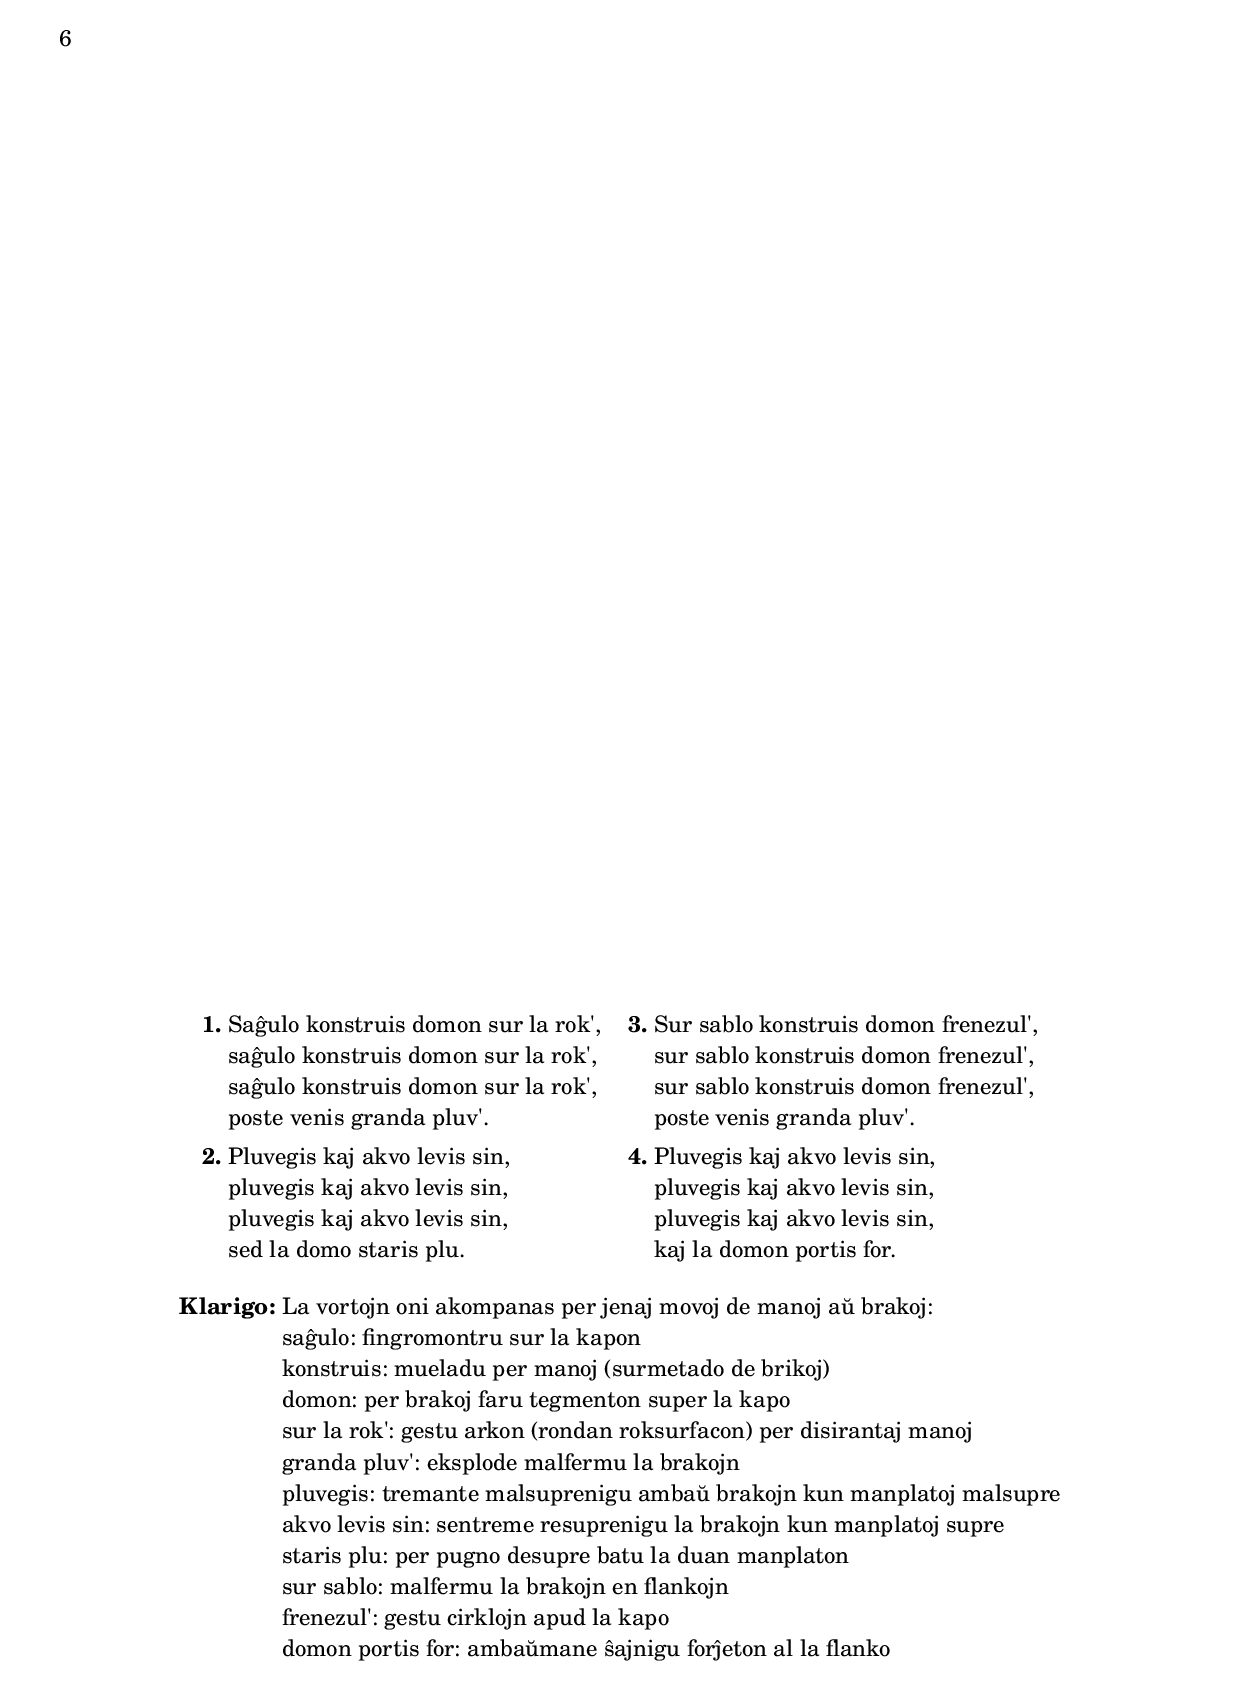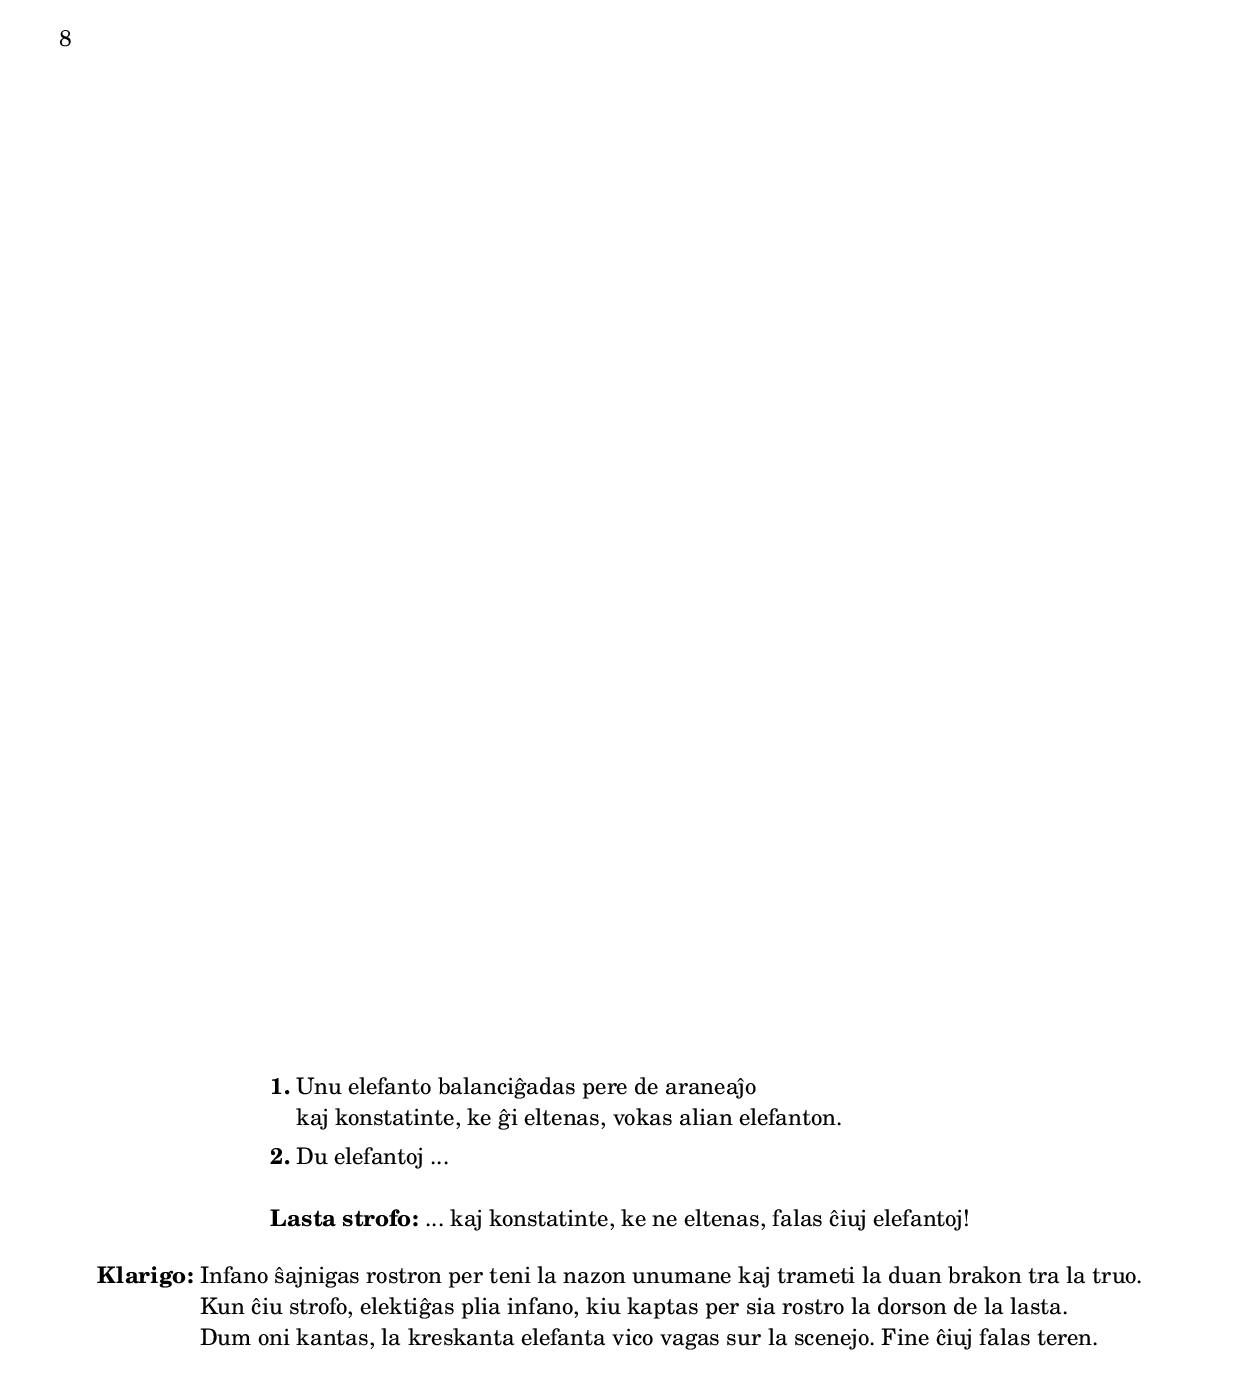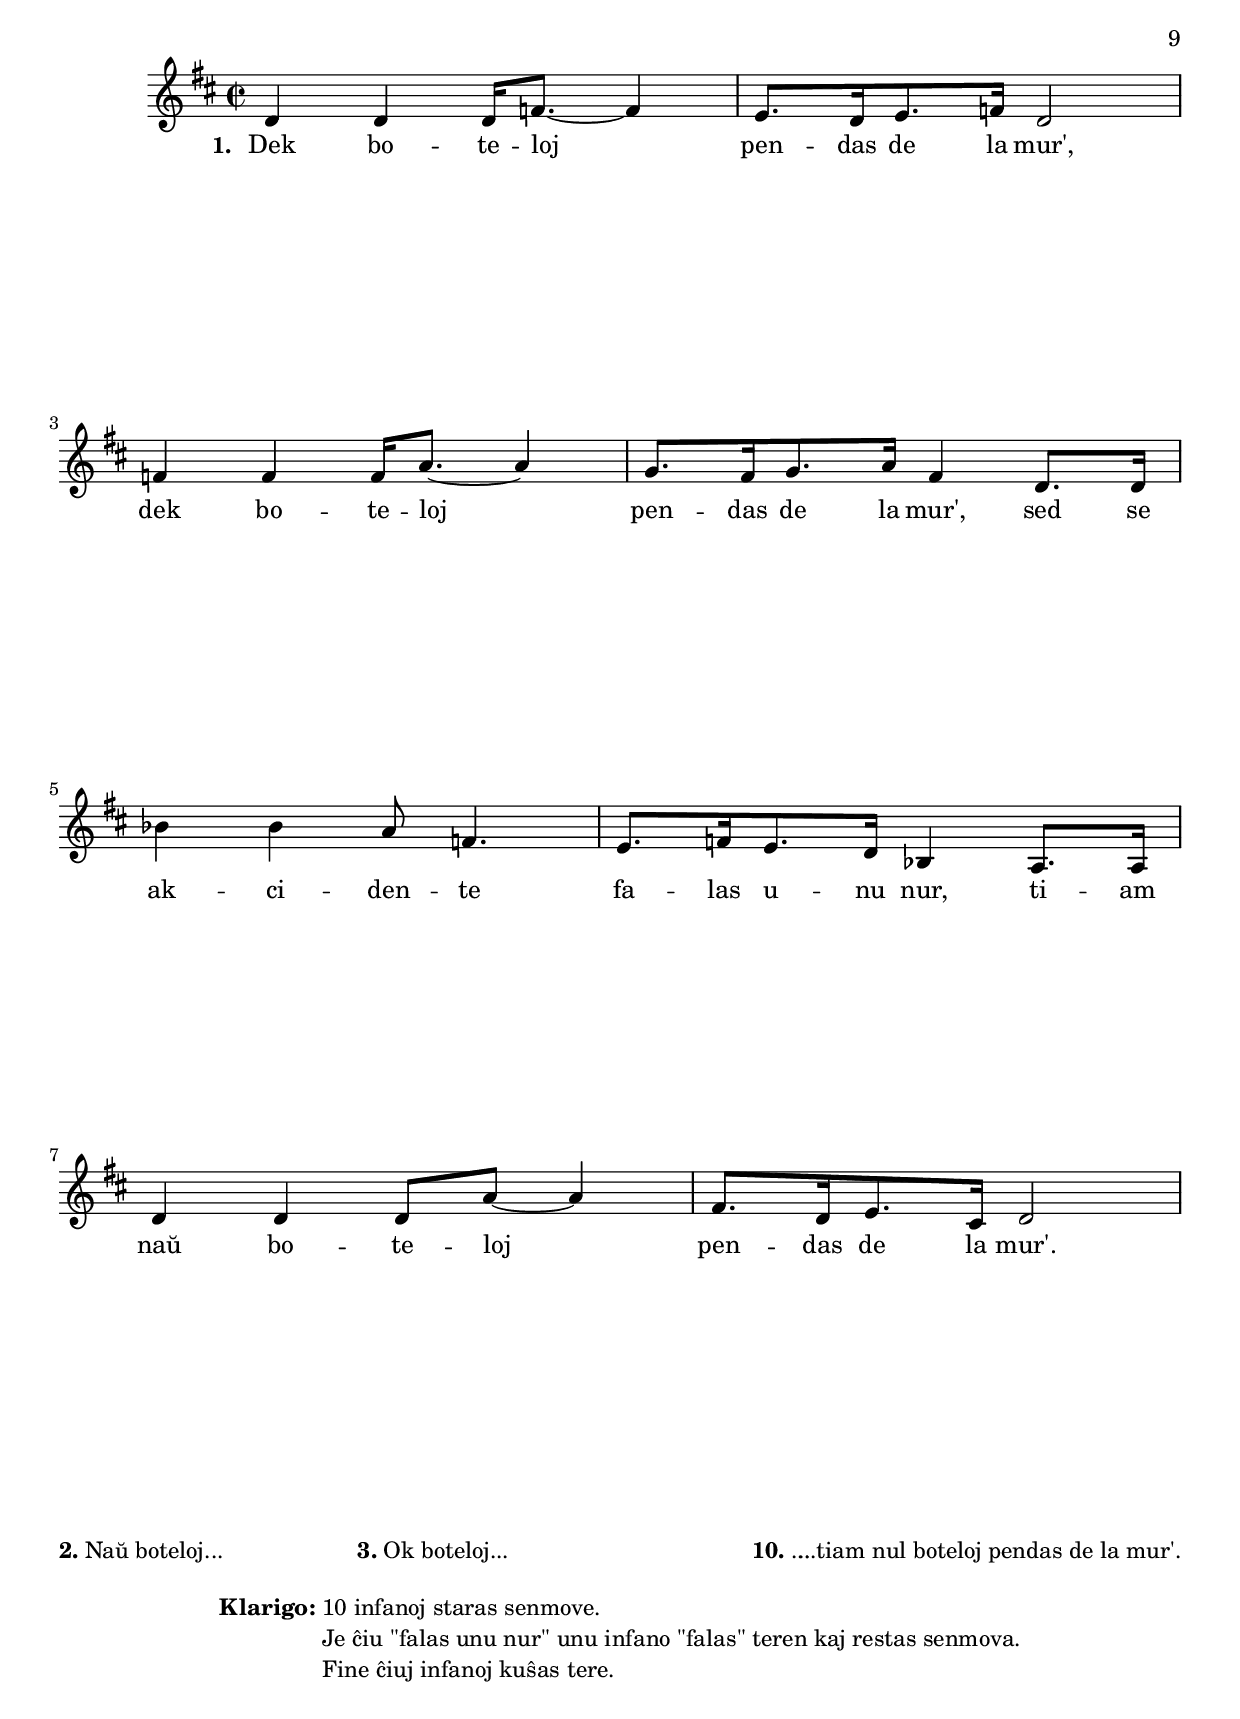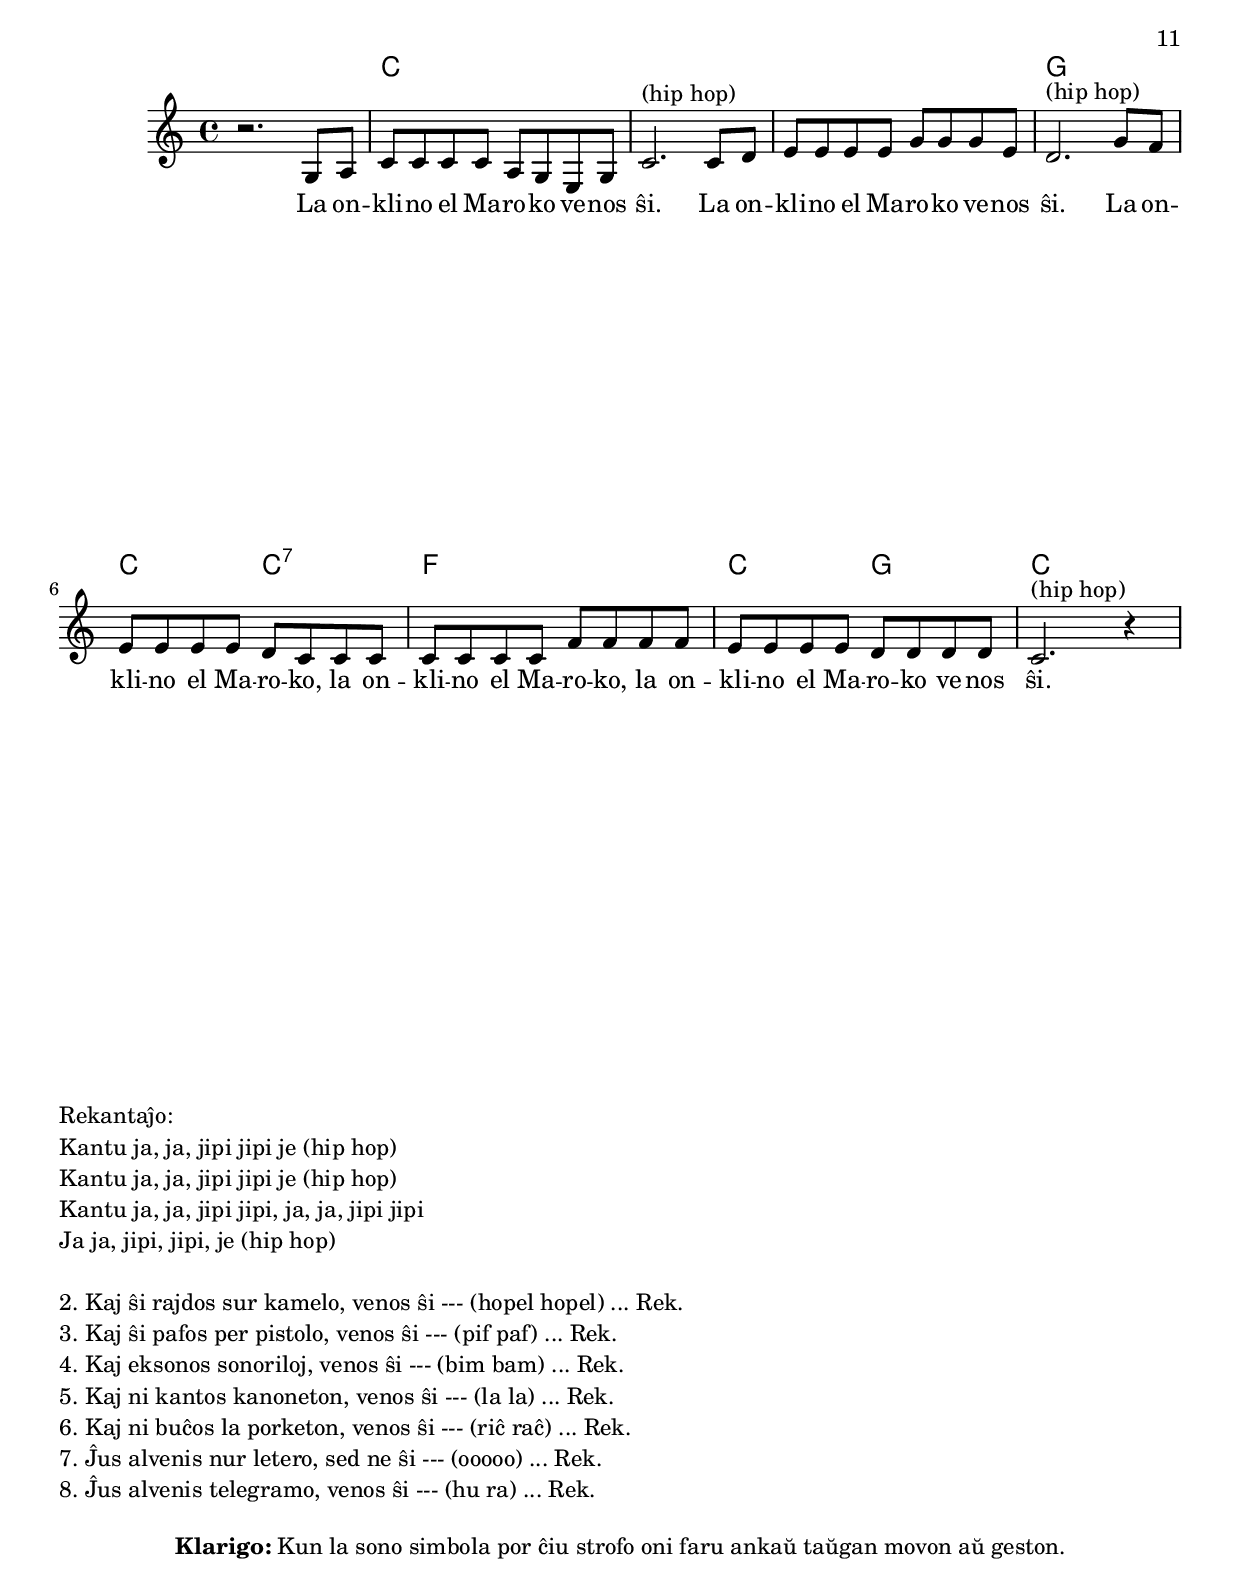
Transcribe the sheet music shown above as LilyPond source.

\pageBreak
\tocItem \markup "La aŭto de la ĉefo"
\score {
	\header {
	title = "La aŭto de la ĉefo"
	}
  % jen truko por aperigi kanta(j)n titolo(j)n ankaŭ kiam mankas notoj:
  \layout { #(layout-set-staff-size 0) }
  \new Staff \with { \remove Staff_symbol_engraver } {
    \omit Staff.Clef \omit Staff.BarLine \omit Staff.TimeSignature \omit Score.BarNumber { s1 }
    } % staff
}

\markup {
% \combine \null \vspace #0.3 % adds vertical spacing between verses
      
 \fill-line {
    % \hspace #0.1 % moves the column off the left margin;
     % can be removed if space on the page is tight
     \column {
        "La aŭto de la ĉefo havas truon en la rad', (3×)"
        "ni riparu ĝin per peco de maĉgum'."
        } % column
    } % fill-line
} % markup	

\markup {
  \fill-line {
    %\hspace #0.1 % moves the column off the left margin;
     % can be removed if space on the page is tight
     \column {
      \combine \null \vspace #0.5 % adds vertical spacing between verses
      \line { \bold "Klarigo:"
        \column {
          "Ripetu ĉiam anstataŭante unu plian substantivon per movo / sono:"
          "aŭto: stirado (brum, brum)"
          "ĉefo: soldata salutgesto"
          "truon: montrofingro malsupren (pŝŝŝ!)"
          "rad': manoj formas rondon"
          "maĉgum': fingroj tiras maĉgumon el la buŝo (njam, njam)"
              \combine \null \vspace #0.5 % adds vertical spacing between verses
          } % column
      } %
        }       
  }
}

\pageBreak
\tocItem \markup "Muzikanto"
\score {
	\header {
	title = "Muzikanto"
        subtitle = "silezia popolkanto"
	subsubtitle = \markup { \vspace #1 }
	}
  % nur simbolaj notoj, necesaj por ke entute aperu la titolo:
  \layout { indent = 9\cm } \new Staff { \omit Staff.BarLine \omit Staff.TimeSignature \omit Score.BarNumber { s1 } }
} % score
\noPageBreak

\markup {
  \fill-line {
    % \hspace #0.1 % moves the column off the left margin;
     % can be removed if space on the page is tight
     \column {
       \line {
         \column {

      \line { \bold "1."
        \column {
          "|: Mi estas muzikanto, bona ludanto. :|"
          "|: Mi scipovas ludi :| |: la gitaron. :|"
          "Gita-gita-gita-gita-gita-gita-gita-gita,"
          "gita-gita-gita-gita-gita-gita-gitaron."
          }
        }
      \combine \null \vspace #0.5 % adds vertical spacing between verses
      \line { \bold "2."
        \column {
          "... la pianon: pia-pia- ... pianon."
          }
        }
      \combine \null \vspace #0.5 % adds vertical spacing between verses
      \line { \bold "3."
        \column {
          "... violonon: vio-vio- ... violonon."
          }
        }
      %\combine \null \vspace #0.5 % adds vertical spacing between verses
      }
    \hspace #2
    \column {
      \line { \bold "4."
        \column {
          "... la trumpeton: trumpe-trumpe- ... trumpeton."
          }
        }
      \combine \null \vspace #0.5 % adds vertical spacing between verses
      \line { \bold "5."
        \column {
          "... la tamburon: tambu-tambu- ... tamburon."
          }
        }
      \combine \null \vspace #0.5 % adds vertical spacing between verses
      \line { \bold "6."
        \column {
          "... ĉiujn instrumentojn:"
          "Gita-gita-pia-pia-vio-vio-trumpe-trumpe,"
          "gita-gita-pia-pia-vio-trumpe-tamburon."
          }
        }

          } % column
        } % line
      } % column
    } % fill-line
} % markup	

\pageBreak
\tocItem \markup "Granda urso"
\score {
	\header {
	title = "Granda urso"
	subsubtitle = "laŭ pola popolkanto Stary niedźwiedź mocno śpi"
	}
  % jen truko por aperigi kanta(j)n titolo(j)n ankaŭ kiam mankas notoj:
  \layout { #(layout-set-staff-size 0) }
  \new Staff \with { \remove Staff_symbol_engraver } {
    \omit Staff.Clef \omit Staff.BarLine \omit Staff.TimeSignature \omit Score.BarNumber { s1 }
    } % staff
}

\markup {
% \combine \null \vspace #0.3 % adds vertical spacing between verses
      
 \fill-line {
    % \hspace #0.1 % moves the column off the left margin;
     % can be removed if space on the page is tight
     \column {
        "|: Granda urso dormegas :|"
        "Ni ĝin tre timegas,"
        "piedfingre marŝetas,"
        "|: se vekiĝos, manĝos nin. :|"
        "La 1-an horon la urso dormas,"
        "La 2-an horon la urso ronkas,"
        "La 3-an horon la urso kaptas!"
        } % column
    } % fill-line
} % markup	

\markup {
  \fill-line {
    %\hspace #0.1 % moves the column off the left margin;
     % can be removed if space on the page is tight
     \column {
      \combine \null \vspace #0.5 % adds vertical spacing between verses
      \line { \bold "Klarigo:"
        \column {
          "Unu infano kaŭras kaj ludas la urson."
          "Aliaj infanoj tenas manojn kaj moviĝas ĉirkaŭ ĝi, kantante."
          "Post ĉiu \"horo\" venas paŭzo, en kiu la urso faras sonon aŭ ekkaptas."
          "Ĉiuj diskuras. Ripetu kelkfoje: La unua kaptito fariĝas la nova urso."
              \combine \null \vspace #0.5 % adds vertical spacing between verses
            } % column
      } %
        }       
  }
}

\pageBreak
\tocItem \markup "Se vi sentas nun kontenton"
\score {
	\header {
	title = "Se vi sentas nun kontenton"
	subsubtitle = "Originala angla titolo: If You're Happy and You Know It"
	}
  % jen truko por aperigi kanta(j)n titolo(j)n ankaŭ kiam mankas notoj:
  \layout { #(layout-set-staff-size 0) }
  \new Staff \with { \remove Staff_symbol_engraver } {
    \omit Staff.Clef \omit Staff.BarLine \omit Staff.TimeSignature \omit Score.BarNumber { s1 }
    } % staff
}

\markup {
% \combine \null \vspace #0.3 % adds vertical spacing between verses
      
\fill-line {
  \column {
     \line { \bold "1."
       \column {
         "|: Se vi sentas nun kontenton, aplaŭdu tuj! :|"
         "Se vi sentas nun kontenton, por elmontri tiun senton,"
         "se vi sentas nun kontenton, aplaŭdu tuj."
         } % column
      } % line
     \combine \null \vspace #0.1 % adds vertical spacing between verses
     \line { \bold "2."
       \column {
         "Se vi sentas nun kontenton, stamfu tuj! ..."
         } % column
      } % line
     %\combine \null \vspace #0.1 % adds vertical spacing between verses
     \line { \bold "3."
       \column {
         "Se vi sentas nun kontenton, saltu tuj! ..."
         } % column
      } % line
     %\combine \null \vspace #0.1 % adds vertical spacing between verses
     \line { \bold "4."
       \column {
         "Se vi sentas nun kontenton, kriu \"Hu ra\"! ..."
         } % column
      } % line
     %\combine \null \vspace #0.1 % adds vertical spacing between verses
     \line { \bold "5."
       \column {
         "Se vi sentas nun kontenton, faru ĉion! ..."
         } % column
      } % line
    } % column
  } % fill-line
} % markup	

\markup {
  \fill-line {
    %\hspace #0.1 % moves the column off the left margin;
     % can be removed if space on the page is tight
     \column {
      \combine \null \vspace #0.5 % adds vertical spacing between verses
      \line { \bold "Klarigo:"
        \column {
          "Kantante, oni faras la menciatajn agojn."
          "Je \"faru ĉion\" ĉiu elektas el la agoj laŭplaĉe."
              \combine \null \vspace #0.5 % adds vertical spacing between verses
            } % column
      } %
        }       
  }
}

\pageBreak
\tocItem \markup "Hoki-koki"
\score {
	\header {
	title = "Hoki-hoki"
	subsubtitle = "laŭ anglalingva kunfara danco Hokey Cokey"
	}
  % jen truko por aperigi kanta(j)n titolo(j)n ankaŭ kiam mankas notoj:
  \layout { #(layout-set-staff-size 0) }
  \new Staff \with { \remove Staff_symbol_engraver } {
    \omit Staff.Clef \omit Staff.BarLine \omit Staff.TimeSignature \omit Score.BarNumber { s1 }
    } % staff
}

\markup {
% \combine \null \vspace #0.3 % adds vertical spacing between verses
      
\fill-line {
  \column {
     \line {
       \column {

     \line { \bold "1."
       \column {
         "La dekstran manon en, la dekstran manon el,"
         "la ekstran manon en kaj ĝin svingu jen kaj jen,"
         "nun sekvas hoki-koki kaj vi turnu vin,"
         "jen kiel dancas ni!"
         } % column
      } % line
     \combine \null \vspace #0.1 % adds vertical spacing between verses
     \line { \bold "Rekantaĵo:"
       \column {
         "Ho, jen la hoki-koki!"
         "Ho, jen la hoki-koki!"
         "Ho, jen la hoki-koki!"
         "Jen kiel dancas ni!"
         } % column
      } % line
     %\combine \null \vspace #0.1 % adds vertical spacing between verses

       } % column
     \hspace #2.0 % adds horizontal spacing between columns;
     \column {

     \line { \bold "2."
       \column {
         "Maldekstran manon ..."
         } % column
      } % line
     %\combine \null \vspace #0.1 % adds vertical spacing between verses
     \line { \bold "3."
       \column {
         "La dekstran kruron ..."
         } % column
      } % line
     %\combine \null \vspace #0.1 % adds vertical spacing between verses
     \line { \bold "4."
       \column {
         "Maldekstran kruron ..."
         } % column
      } % line
     %\combine \null \vspace #0.1 % adds vertical spacing between verses
     \line { \bold "5."
       \column {
         "La dekstran kokson ..."
         } % column
      } % line
     %\combine \null \vspace #0.1 % adds vertical spacing between verses
     \line { \bold "6."
       \column {
         "Maldekstran kokson ..."
         } % column
      } % line
     %\combine \null \vspace #0.1 % adds vertical spacing between verses
     \line { \bold "7."
       \column {
         "La tutan korpon ..."
         } % column
      } % line

        } % column
      } % line
    } % column
  } % fill-line
} % markup	

\markup {
  \fill-line {
    \column {
      \combine \null \vspace #0.5 % adds vertical spacing between verses
      \line { \bold "Klarigo:"
        \column {
          "Oni formas cirklon, rigardante en la centron."
          "Kantante, oni faras la menciatajn movojn (en la cirklon, el la cirklo, svingo, turniĝo)."
          "Je \"Ho, jen la hoki-koki!\" oni tenante manojn fermas kaj remalfermas la cirklon."
          \combine \null \vspace #0.5 % adds vertical spacing between verses
          } % column
       } % line
    } % column
  } % fill-line
} % markup

\pageBreak
\tocItem \markup "Saĝulo konstruis domon"
\score {
	\header {
	title = "Saĝulo konstruis domon"
	subsubtitle = "Originala ĉeĥa titolo: Muž moudrý"
	}
  % jen truko por aperigi kanta(j)n titolo(j)n ankaŭ kiam mankas notoj:
  \layout { #(layout-set-staff-size 0) }
  \new Staff \with { \remove Staff_symbol_engraver } {
    \omit Staff.Clef \omit Staff.BarLine \omit Staff.TimeSignature \omit Score.BarNumber { s1 }
    } % staff
}

\markup {
% \combine \null \vspace #0.3 % adds vertical spacing between verses
      
\fill-line {
  \column {
     \line {
       \column {
         \line { \bold "1."
           \column {
             "Saĝulo konstruis domon sur la rok',"
             "saĝulo konstruis domon sur la rok',"
             "saĝulo konstruis domon sur la rok',"
             "poste venis granda pluv'."
             } % column
           } % line
         \combine \null \vspace #0.1 % adds vertical spacing between verses
         \line { \bold "2."
           \column {
             "Pluvegis kaj akvo levis sin,"
             "pluvegis kaj akvo levis sin,"
             "pluvegis kaj akvo levis sin,"
             "sed la domo staris plu."
             } % column
           } % line
         } % column
       \hspace #2.0 % adds horizontal spacing between columns;
       \column {
         \line { \bold "3."
           \column {
             "Sur sablo konstruis domon frenezul',"
             "sur sablo konstruis domon frenezul',"
             "sur sablo konstruis domon frenezul',"
             "poste venis granda pluv'."
             } % column
           } % line
         \combine \null \vspace #0.1 % adds vertical spacing between verses
         \line { \bold "4."
           \column {
             "Pluvegis kaj akvo levis sin,"
             "pluvegis kaj akvo levis sin,"
             "pluvegis kaj akvo levis sin,"
             "kaj la domon portis for."
             } % column
          } % line
        } % column
      } % line
    } % column
  } % fill-line
} % markup	

\markup {
  \fill-line {
    \column {
      \combine \null \vspace #0.5 % adds vertical spacing between verses
      \line { \bold "Klarigo:"
        \column {
          "La vortojn oni akompanas per jenaj movoj de manoj aŭ brakoj:"
          "saĝulo: fingromontru sur la kapon"
          "konstruis: mueladu per manoj (surmetado de brikoj)"
          "domon: per brakoj faru tegmenton super la kapo"
          "sur la rok': gestu arkon (rondan roksurfacon) per disirantaj manoj"
          "granda pluv': eksplode malfermu la brakojn"
          "pluvegis: tremante malsuprenigu ambaŭ brakojn kun manplatoj malsupre"
          "akvo levis sin: sentreme resuprenigu la brakojn kun manplatoj supre"
          "staris plu: per pugno desupre batu la duan manplaton"
          "sur sablo: malfermu la brakojn en flankojn"
          "frenezul': gestu cirklojn apud la kapo"
          "domon portis for: ambaŭmane ŝajnigu forĵeton al la flanko"
          \combine \null \vspace #0.5 % adds vertical spacing between verses
          } % column
       } % line
    } % column
  } % fill-line
} % markup

\pageBreak
\tocItem \markup "Ariga-ĝig-ĝig"
\score {
	\header {
	title = "Ariga-ĝig-ĝig"
	subsubtitle = "el la angla tradukis Amanda Schmidt"
	}
  % jen truko por aperigi kanta(j)n titolo(j)n ankaŭ kiam mankas notoj:
  \layout { #(layout-set-staff-size 0) }
  \new Staff \with { \remove Staff_symbol_engraver } {
    \omit Staff.Clef \omit Staff.BarLine \omit Staff.TimeSignature \omit Score.BarNumber { s1 }
    } % staff
}

\markup {
% \combine \null \vspace #0.3 % adds vertical spacing between verses
      
\fill-line {
  \column {
    "Dum laŭ la strato paŝis mi, paŝis mi, paŝis mi,"
    "amikon mian vidis mi, haj ho, haj ho, haj ho!"
    "Ariga-ĝig-ĝig kaj ekiru ni, ekiru ni, ekiru ni,"
    "ariga-ĝig-ĝig kaj ekiru ni, ekiru ni, ekriu ni. Haj ho, haj ho, haj ho!"
    } % column
  } % fill-line
} % markup	

\pageBreak
\tocItem \markup "Elefantoj balanciĝadas"
\score {
	\header {
	title = "Elefantoj balanciĝadas"
	%subsubtitle = ""
	}
  % jen truko por aperigi kanta(j)n titolo(j)n ankaŭ kiam mankas notoj:
  \layout { #(layout-set-staff-size 0) }
  \new Staff \with { \remove Staff_symbol_engraver } {
    \omit Staff.Clef \omit Staff.BarLine \omit Staff.TimeSignature \omit Score.BarNumber { s1 }
    } % staff
}

\markup {
% \combine \null \vspace #0.3 % adds vertical spacing between verses
      
\fill-line {
  \column {
     \line { \bold "1."
       \column {
         "Unu elefanto balanciĝadas pere de araneaĵo"
         "kaj konstatinte, ke ĝi eltenas, vokas alian elefanton."
         } % column
      } % line
     \combine \null \vspace #0.1 % adds vertical spacing between verses
     \line { \bold "2."
       \column {
         "Du elefantoj ..."
         } % column
      } % line
     \combine \null \vspace #0.1 % adds vertical spacing between verses
     \line { \bold "Lasta strofo:"
       \column {
         "... kaj konstatinte, ke ne eltenas, falas ĉiuj elefantoj!"
         } % column
      } % line
    } % column
  } % fill-line
} % markup	

\markup {
  \fill-line {
    \column {
      \combine \null \vspace #0.5 % adds vertical spacing between verses
      \line { \bold "Klarigo:"
        \column {
          "Infano ŝajnigas rostron per teni la nazon unumane kaj trameti la duan brakon tra la truo."
          "Kun ĉiu strofo, elektiĝas plia infano, kiu kaptas per sia rostro la dorson de la lasta."
          "Dum oni kantas, la kreskanta elefanta vico vagas sur la scenejo. Fine ĉiuj falas teren."
          \combine \null \vspace #0.5 % adds vertical spacing between verses
          } % column
       } % line
    } % column
  } % fill-line
} % markup

\pageBreak
% Marek: notoj troveblas en https://kantaro.ikso.net/dek_boteloj

\tocItem \markup "Dek boteloj"
\score {
	\header {
	title = "Dek boteloj"
	subtitle = "laŭ angla popolkanto Ten green bottles"
        subsubtitle = "Esperanta traduko de Harry William Holmes"
	}
%	\transpose c c' {
%	\relative {
	\new Staff {
		\time 2/2
		\key d \major
d'4
d'4
d'16
f'8. ~
f'4
e'8.
d'16
e'8.
f'16
d'2
f'4
f'4
f'16
a'8. ~
a'4
g'8.
fis'16
g'8.
a'16
fis'4
d'8.
d'16
bes'4
bes'4
a'8
f'4.
e'8.
f'16
e'8.
d'16
bes4
a8.
a16
d'4
d'4
d'8
a'8 ~
a'4
fis'8.
d'16
e'8.
cis'16
d'2
%	} % relative
%>>
%	} % transpose
	} % new Staff
	\addlyrics { \set stanza = #"1. "
	Dek bo -- te -- loj pen -- das de la mur', dek bo -- te -- loj pen -- das de la mur', sed se
	ak -- ci -- den -- te fa -- las u -- nu nur, ti -- am naŭ bo -- te -- loj pen -- das de la mur'.
	}
} % score

\markup {
% \combine \null \vspace #0.3 % adds vertical spacing between verses
      
 \fill-line {
    % \hspace #0.1 % moves the column off the left margin;
     % can be removed if space on the page is tight
     \column {
       \line {
         \bold "2."
         "Naŭ boteloj..."
         } % line
       } % column
     \column {
       \line {
         \bold "3."
         "Ok boteloj..."
         } % line
       } % column
     \column {
       \line {
         "..."
         } % line
       } % column
     \column {
       \line {
         \bold "10."
         "... tiam nul boteloj pendas de la mur'."
         } % line
       } % column
    } % fill-line
} % markup	

\markup {
  \fill-line {
    %\hspace #0.1 % moves the column off the left margin;
     % can be removed if space on the page is tight
     \column {
      \combine \null \vspace #0.5 % adds vertical spacing between verses
      \line { \bold "Klarigo:"
        \column {
          "10 infanoj staras senmove."
          "Je ĉiu \"falas unu nur\" unu infano \"falas\" teren kaj restas senmova."
          "Fine ĉiuj infanoj kuŝas tere."
              \combine \null \vspace #0.5 % adds vertical spacing between verses
            } % column
      } %
        }       
  }
}

\pageBreak
% Marek:
% mankas ankoraŭ klarigo pri la movoj
% ekzistas videaĵo https://www.youtube.com/watch?v=OsQtIYeruhw
% sed plej bone la movojn scias klarigi Karolin

\tocItem \markup "Sub la arbo erinac'"
\score {
	\header {
	title = "Sub la arbo erinac'"
	subsubtitle = "el la germana tradukis Betti Maul"
	}
  % jen truko por aperigi kanta(j)n titolo(j)n ankaŭ kiam mankas notoj:
  \layout { #(layout-set-staff-size 0) }
  \new Staff \with { \remove Staff_symbol_engraver } {
    \omit Staff.Clef \omit Staff.BarLine \omit Staff.TimeSignature \omit Score.BarNumber { s1 }
    } % staff
}

\markup {
% \combine \null \vspace #0.3 % adds vertical spacing between verses
      
\fill-line {
  \column {
     \line { \bold "1."
       \column {
         "Sub la arbo erinac', sidas sur la muskmatrac' – eta erinaco!"
         } % column
       } % line
     %\combine \null \vspace #0.1 % adds vertical spacing between verses
     \line { \bold "2."
       \column {
         "Kiel pilko ŝajnas ĝi, la pikilojn etendas de si – la eta erinaco!"
         } % column
       } % line
     %\combine \null \vspace #0.1 % adds vertical spacing between verses
     \line { \bold "3."
       \column {
         "Sed subite kia ŝok! ... Malaperas ĝi malantaŭ la rok' – la eta erinaco!"
         } % column
       } % line
     %\combine \null \vspace #0.1 % adds vertical spacing between verses
     \line {
       \italic {
         (paŭzo)
         }
       } % line
     %\combine \null \vspace #0.1 % adds vertical spacing between verses
     \line { \bold "4."
       \column {
         "Tamen post atendo ... JEN! Ĝojas ni pri la reven' – de l' eta erinaco!"
         } % column
      } % line
    } % column
  } % fill-line
} % markup	

%\markup {
%  \fill-line {
%    \column {
%      \combine \null \vspace #0.5 % adds vertical spacing between verses
%      \line { \bold "Klarigo:"
%        \column {
%          "xxx"
%          \combine \null \vspace #0.5 % adds vertical spacing between verses
%          } % column
%       } % line
%    } % column
%  } % fill-line
%} % markup

\pageBreak
% Marek: detale la priskribendaj movoj spekteblas ekzemple ĉe https://www.youtube.com/watch?v=Y1JqmEdbNUQ

\version "2.20.0"

\tocItem \markup "Onklino el Maroko"
\score {
  \header {
  title = "Onklino el Maroko"
  subsubtitle = "laŭ ĝermana alternativa teksto por usona popolkanto She'll Be Coming 'Round the Mountain"
  }
  
  <<
    \new ChordNames {
      \set chordChanges = ##t
      \set noChordSymbol = ""	  
      \chordmode {
        r1 c c c g c2 c2:7 f1 c2 g2 c1
      }
    }
    \new Voice = "melodio" {
      %\autoBeamOff
      \relative c' {
        \clef treble
        \key c \major
        \time 4/4
        r2. g8 a | c c c c a g e g | c2.^"(hip hop)"
            c8 d | e e e e g g g e | d2.^"(hip hop)"
            g8 f | e e e e d c c c | c c c c f f f f |
                   e e e e d d d d | c2.^"(hip hop)" r4
      }
    } 
    \new Lyrics \lyricsto "melodio"
      {
        La on -- kli -- no el Ma -- ro -- ko ve -- nos ŝi. 
        La on -- kli -- no el Ma -- ro -- ko ve -- nos ŝi.
        La on -- kli -- no el Ma -- ro -- ko, la on -- kli -- no el Ma -- ro -- ko,
        la on -- kli -- no el Ma -- ro -- ko ve -- nos ŝi.
      }
>>

\layout { }
}

\markup {
  \column {
    \left-align {
      "Rekantaĵo:"
      "Kantu ja, ja, jipi jipi je (hip hop)"
      "Kantu ja, ja, jipi jipi je (hip hop)"
      "Kantu ja, ja, jipi jipi, ja, ja, jipi jipi"
      "Ja ja, jipi, jipi, je (hip hop)"
    }
    \null
    \left-align {
      "2. Kaj ŝi rajdos sur kamelo, venos ŝi --- (hopel hopel) ... Rek."
      "3. Kaj ŝi pafos per pistolo, venos ŝi --- (pif paf) ... Rek."
      "4. Kaj eksonos sonoriloj, venos ŝi --- (bim bam) ... Rek."
      "5. Kaj ni kantos kanoneton, venos ŝi --- (la la) ... Rek."
      "6. Kaj ni buĉos la porketon, venos ŝi --- (riĉ raĉ) ... Rek."
      "7. Ĵus alvenis nur letero, sed ne ŝi --- (ooooo) ... Rek."
      "8. Ĵus alvenis telegramo, venos ŝi --- (hu ra) ... Rek."
    }
  }
}

\markup {
  \fill-line {
    %\hspace #0.1 % moves the column off the left margin;
     % can be removed if space on the page is tight
     \column {
      \combine \null \vspace #0.5 % adds vertical spacing between verses
      \line { \bold "Klarigo:"
        \column {
          "Kun la sono simbola por ĉiu strofo oni faru ankaŭ taŭgan movon aŭ geston."
              \combine \null \vspace #0.5 % adds vertical spacing between verses

            } % column
      } %
	}	
  }
}

